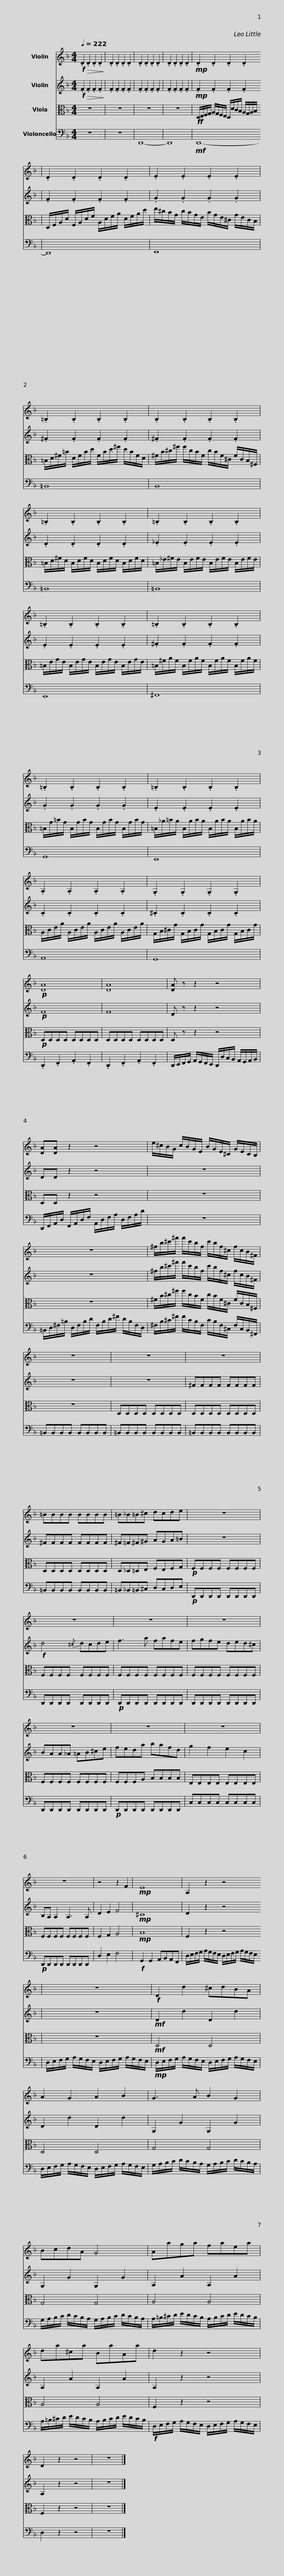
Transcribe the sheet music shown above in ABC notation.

X:1
%%score 1 2 3 4
L:1/8
Q:1/4=222
M:4/4
I:linebreak $
K:F
V:1 treble
V:2 treble
V:3 alto
V:4 bass
V:1
!f!!>(! .D2 .D2 .D2 .D2!>)! | .D2 .D2 .D2 .D2 | .D2 .D2 .D2 .D2 | .D2 .D2 .D2 .D2 |!mp! .D2 .D2 .D2 .D2 |$ %5
 .D2 .D2 .D2 .D2 | .E2 .E2 .E2 .E2 |$ .=B,2 .B,2 .B,2 .B,2 | .B,2 .B,2 .B,2 .B,2 |$ .=B,2 .B,2 .B,2 .B,2 | %10
 .=B,2 .B,2 .B,2 .B,2 |$ .=B,2 .B,2 .B,2 .B,2 | .=B,2 .B,2 .B,2 .B,2 |$ .=B,2 .B,2 .B,2 .B,2 | .=B,2 .B,2 .B,2 .B,2 |$ %15
 .A,2 .A,2 .A,2 .A,2 | .G,2 .G,2 .G,2 .G,2 |!p! [DA]8 |$ [DA]8 | [DA] z z2 z4 | %20
 [DA][DA] z2 z4 |$ e/^c/B/G/ c/B/G/E/ B/G/E/^C/ G/E/C/B,/ | z8 |$ ^f/b/^c'/^f'/ f'/c'/b/f/ c'/b/f/^c/ f/c/B/^F/ | z8 | %25
 z8 |$ z8 | =BBBB BBBB | =B_B=B^c dcde |$ z8 | %30
 z8 | z8 |$ z8 | z8 | z8 | %35
 z8 |$ z8 | z4 z2 F2 |!mp! E8 | A,2 z2 z4 |$ %40
 z8 |!f! D2 d2 ^cdBA |$ A2 G2 A2 B2 | G3 A B2 G2 |$ BcdA G4 | %45
 Aaga faea |$ da^ca BaAa | d2 z2 z4 | D2 z2 z4 | z8 |] %50
V:2
!f!!>(! .F2 .F2 .F2 .F2!>)! | .F2 .F2 .F2 .F2 | .F2 .F2 .F2 .F2 | .F2 .F2 .F2 .F2 |!mp! .F2 .F2 .F2 .F2 |$ %5
 .F2 .F2 .F2 .F2 | .G2 .G2 .G2 .G2 |$ .^F2 .F2 .F2 .F2 | .^F2 .F2 .F2 .F2 |$ .D2 .D2 .D2 .D2 | %10
 ._E2 .E2 .E2 .E2 |$ .E2 .E2 .E2 .E2 | .^F2 .F2 .F2 .F2 |$ .G2 .G2 .G2 .G2 | .E2 .E2 .E2 .E2 |$ %15
 .C2 .C2 .C2 .C2 | .^C2 .C2 .C2 .C2 |!p! F8 |$ F8 | D z z2 z4 | %20
 DD z2 z4 |$ z8 | z8 |$ ^f/b/^c'/^f'/ f'/c'/b/f/ c'/b/f/^c/ f/c/B/^F/ | z8 | %25
 z8 |$ ^FFFF FFFF | ^FFFF FFFF | ^F=F^F^G AGA=B |$ z8 | %30
!f! d4{/^c} dcde | f3 a fafe |$ fgfe ded^c | BAA_A =AB^ce | feda bafd | %35
 g2 f2 e2 c2 |$ B,A, A,2 A,3 A, | D2 E2 F4 |!mp! ^C8 | D2 z2 z4 |$ %40
 z8 |!mf! D2 d2 D2 d2 |$ D2 d2 D2 d2 | G,2 G2 G,2 G2 |$ G,2 G2 G,2 G2 | %45
 A,2 A2 A,2 A2 |$ A,2 A2 A,2 A2 | A,2 z2 z4 | A,2 z2 z4 | z8 |] %50
V:3
 z8 | z8 | z8 | z8 |!ff! D,/E,/F,/G,/ A,/G,/F,/E,/ D,/D/C/B,/ A,/G,/A,/B,/ |$ %5
 D,/F,/A,/D/ F,/A,/D/F/ A,/D/F/A/ D/F/A/d/ | e/^c/B/G/ c/B/G/E/ B/G/E/^C/ G/E/C/B,/ |$ =B,/D/^F/=B/ D/F/B/d/ F/B/d/^f/ d/B/F/D/ | ^F/B/^c/^f/ f/c/B/F/ c/B/F/^C/ F/C/B,/^F,/ |$ =B,/D/^F/D/ B,/D/F/D/ B,/D/F/D/ B,/D/F/D/ | %10
 =B,/_E/^F/E/ B,/E/F/E/ B,/E/F/E/ B,/E/F/E/ |$ =B,/E/G/E/ B,/E/G/E/ B,/E/G/E/ B,/E/G/E/ | =B,/^F/A/F/ B,/F/A/F/ B,/F/A/F/ B,/F/A/F/ |$ =B,/G/=B/G/ B,/G/B/G/ B,/G/B/G/ B,/G/B/G/ | =B,/_A/=B/A/ B,/A/B/A/ B,/A/B/A/ B,/A/B/A/ |$ %15
 A,/C/E/A/ A,/C/E/A/ A,/C/E/A/ A,/C/E/A/ | G,/B,/^C/G/ G,/B,/C/G/ G,/B,/C/G/ G,/B,/C/G/ |!p! D,D,D,D, D,D,D,D, |$ D,D,D,D, D,D,D,D, | D, z z2 z4 | %20
 D,D, z2 z4 |$ z8 | z8 |$ ^F/B/^c/^f/ f/c/B/F/ c/B/F/^C/ F/C/B,/^F,/ | z8 | %25
 D,D,D,D, D,D,D,D, |$ D,D,D,D, D,D,D,D, | D,D,D,D, D,D,D,D, | D,_D,=D,E, F,E,F,G, |$!p! F,F,F,F, F,F,F,F, | %30
 F,F,F,F, F,F,F,F, | F,F,F,F, F,F,F,F, |$ F,F,F,F, F,F,F,F, | F,F,F,F, F,F,F,F, | F,F,F,A, B,B,B,B, | %35
 E,E,E,E, E,E,E,E, |$ F,F,F,F, F,F,F,F, | F,2 G,2 A,4 |!mp! B,8 | F,2 z2 z4 |$ %40
 z8 |!mf! D,4 D,4 |$ D,4 D,4 | G,4 G,4 |$ G,4 G,4 | %45
 A,4 A,4 |$ A,4 A,4 | F,2 z2 z4 | F,2 z2 z4 | z8 |] %50
V:4
 z8 | z8 | D,,8- | D,,8 |!mf! D,,8- |$ %5
 D,,8 | E,,8 |$ =B,,8 | B,,8 |$ =B,,8 | %10
 =B,,8 |$ E,,8 | ^F,,8 |$ G,,8 | E,,8 |$ %15
 A,,8 | G,,8 | .D,,2 .F,,2 .A,,2 .F,,2 |$ .D,,2 .F,,2 .A,,2 .F,,2 | D,,/E,,/F,,/G,,/ A,,/G,,/F,,/E,,/ D,,/D,/C,/B,,/ A,,/G,,/A,,/B,,/ | %20
 D,,/F,,/A,,/D,/ F,,/A,,/D,/F,/ A,,/D,/F,/A,/ D,/F,/A,/D/ |$ z8 | =B,,/D,/^F,/=B,/ D,/F,/B,/D/ F,/B,/D/^F/ D/B,/F,/D,/ |$ ^F,/B,/^C/^F/ F/C/B,/F,/ C/B,/F,/^C,/ F,/C,/B,,/^F,,/ | =B,,B,,B,,B,, B,,B,,B,,B,, | %25
 =B,,B,,B,,B,, B,,B,,B,,B,, |$ =B,,B,,B,,B,, B,,B,,B,,B,, | =B,,B,,B,,B,, B,,B,,B,,B,, | =B,,_B,,=B,,^C, D,C,D,E, |$!p! D,,D,,D,,D,, D,,D,,D,,D,, | %30
 D,,D,,D,,D,, D,,D,,D,,D,, |!p! D,,D,,D,,D,, D,,D,,D,,D,, |$ D,,D,,D,,D,, D,,D,,D,,D,, | D,,D,,D,,D,, D,,D,,D,,D,, |!p! D,,D,,D,,D,, D,,D,,D,,D,, | %35
 C,C,C,C, C,C,C,C, |$!p! D,,D,,D,,D,, D,,D,,D,,D,, | D,2 E,2 F,4 |!f! G,,2 G,,2 A,,B,,A,,F,, | D,/E,/F,/G,/ A,/G,/F,/E,/ D,/E,/F,/G,/ A,/G,/F,/E,/ |$ %40
 D,/E,/F,/G,/ A,/G,/F,/E,/ D,/E,/F,/G,/ A,/G,/F,/E,/ |!mp! D,/E,/F,/G,/ A,/G,/F,/E,/ D,/E,/F,/G,/ A,/G,/F,/E,/ |$ D,/E,/F,/G,/ A,/G,/F,/E,/ D,/E,/F,/G,/ A,/G,/F,/E,/ | G,/A,/B,/C/ D/C/B,/A,/ G,/A,/B,/C/ D/C/B,/A,/ |$ G,/A,/B,/C/ D/C/B,/A,/ G,/A,/B,/C/ D/C/B,/A,/ | %45
 A,/=B,/^C/D/ E/D/C/B,/ A,/B,/C/D/ E/D/C/B,/ |$ A,/=B,/^C/D/ E/D/C/B,/ A,/B,/C/D/ E/D/C/B,/ |!f! D,/E,/F,/G,/ A,/G,/F,/E,/ D,/E,/F,/G,/ A,/G,/F,/E,/ | D,2 z2 z4 | z8 |] %50
